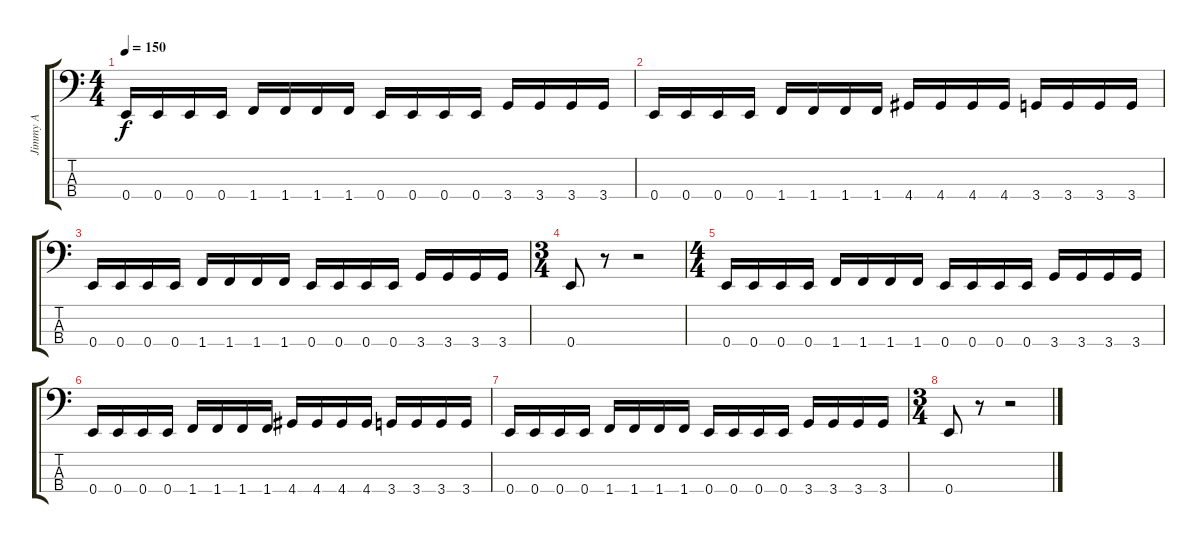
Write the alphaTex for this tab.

\track ("Jimmy A" "Jimmy A") {instrument electricbasspick}
\staff {score tabs}
\tuning (G2 D2 A1 E1) {hide}
\ts (4 4)
\tempo 150
\clef f4
\ks c
0.4.16{dy f} 0.4.16 0.4.16 0.4.16 1.4.16 1.4.16 1.4.16 1.4.16 0.4.16 0.4.16 0.4.16 0.4.16 3.4.16 3.4.16 3.4.16 3.4.16 |
0.4.16 0.4.16 0.4.16 0.4.16 1.4.16 1.4.16 1.4.16 1.4.16 4.4.16 4.4.16 4.4.16 4.4.16 3.4.16 3.4.16 3.4.16 3.4.16 |
0.4.16 0.4.16 0.4.16 0.4.16 1.4.16 1.4.16 1.4.16 1.4.16 0.4.16 0.4.16 0.4.16 0.4.16 3.4.16 3.4.16 3.4.16 3.4.16 |
\ts (3 4)
0.4.8 r.8 r.2 |
\ts (4 4)
0.4.16 0.4.16 0.4.16 0.4.16 1.4.16 1.4.16 1.4.16 1.4.16 0.4.16 0.4.16 0.4.16 0.4.16 3.4.16 3.4.16 3.4.16 3.4.16 |
0.4.16 0.4.16 0.4.16 0.4.16 1.4.16 1.4.16 1.4.16 1.4.16 4.4.16 4.4.16 4.4.16 4.4.16 3.4.16 3.4.16 3.4.16 3.4.16 |
0.4.16 0.4.16 0.4.16 0.4.16 1.4.16 1.4.16 1.4.16 1.4.16 0.4.16 0.4.16 0.4.16 0.4.16 3.4.16 3.4.16 3.4.16 3.4.16 |
\ts (3 4)
0.4.8 r.8 r.2
